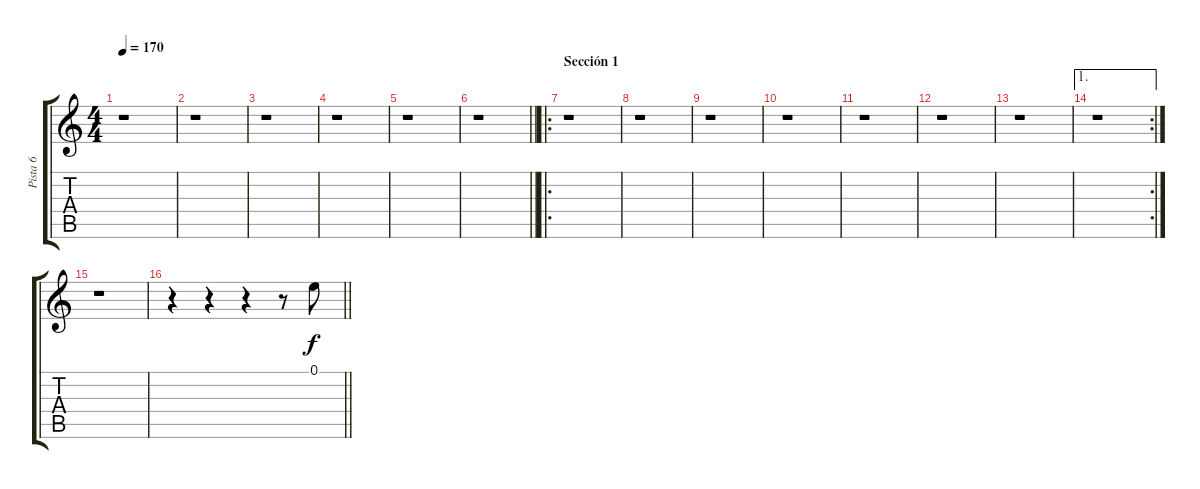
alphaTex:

\track ("Pista 6" "Pista 6") {instrument electricguitarclean}
\staff {score tabs}
\tuning (E4 B3 G3 D3 A2 E2) {hide}
\ts (4 4)
\tempo 170
\clef g2
\ks c
r.1{dy f} |
r.1 |
r.1 |
r.1 |
r.1 |
\barLineRight lightlight
r.1 |
\ro
\section ("" "Sección 1")
r.1 |
r.1 |
r.1 |
r.1 |
r.1 |
r.1 |
r.1 |
\ae 1
\rc 2
r.1 |
r.1 |
\barLineRight lightlight
r.4 r.4 r.4 r.8 0.1.8
